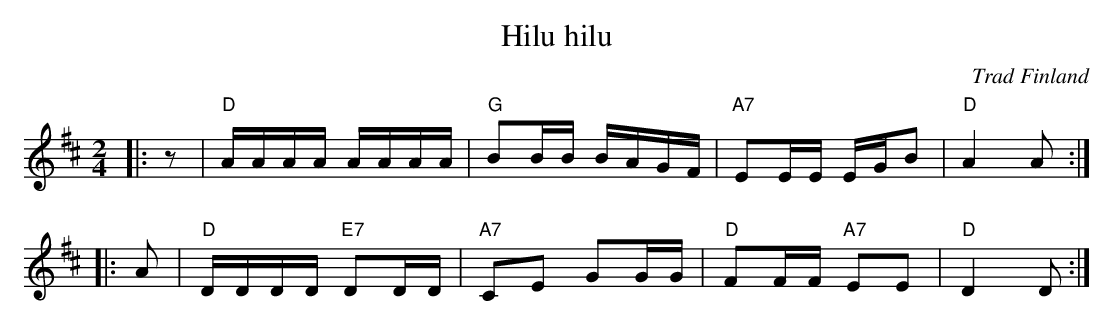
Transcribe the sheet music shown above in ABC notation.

X:1
T: Hilu hilu
O: Trad Finland
M: 2/4
L: 1/16
K: D
|: z2 | "D"AAAA AAAA | "G"B2BB BAGF | "A7"E2EE EGB2 | "D"A4 A2 :|
|: A2 | "D"DDDD "E7"D2DD | "A7"C2E2 G2GG | "D"F2FF "A7"E2E2 | "D"D4 D2 :|
